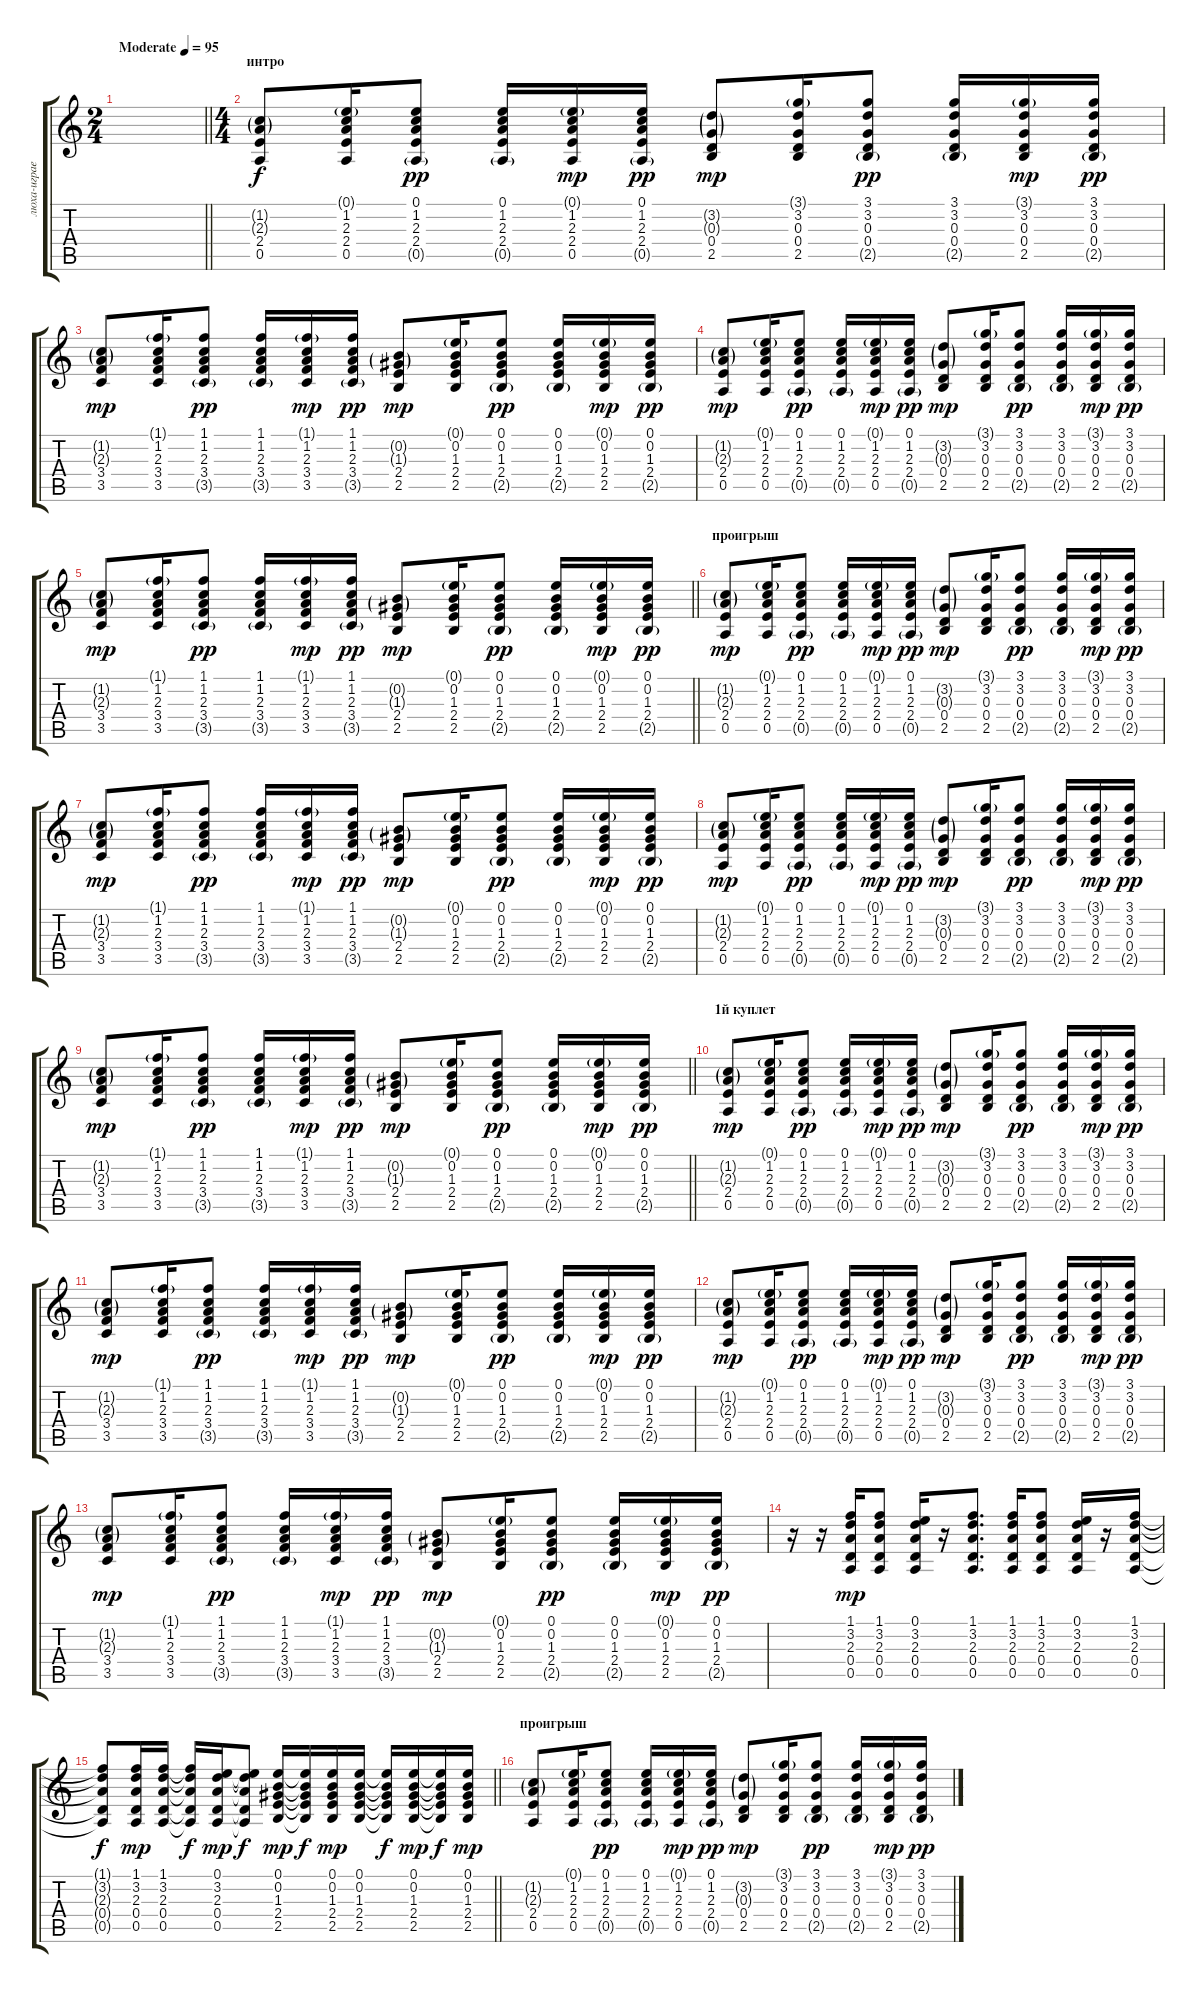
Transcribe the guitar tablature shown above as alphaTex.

\track ("люха-играет" "люха-играе") {instrument acousticguitarsteel}
\staff {score tabs}
\tuning (E4 B3 G3 D3 A2 E2) {hide}
\ts (2 4)
\tempo (95 "Moderate")
\clef g2
\barLineRight lightlight
\ks c
|
\ts (4 4)
\section ("" "интро")
(1.2{g} 2.3{g} 2.4 0.5).8 (0.1{g} 1.2 2.3 2.4 0.5).16 (0.1 1.2 2.3 2.4 0.5{g}).8{dy pp} (0.1 1.2 2.3 2.4 0.5{g}).16 (0.1{g} 1.2 2.3 2.4 0.5).16{dy mp} (0.1 1.2 2.3 2.4 0.5{g}).16{dy pp} (3.2{g} 0.3{g} 0.4 2.5).8{dy mp} (3.1{g} 3.2 0.3 0.4 2.5).16 (3.1 3.2 0.3 0.4 2.5{g}).8{dy pp} (3.1 3.2 0.3 0.4 2.5{g}).16 (3.1{g} 3.2 0.3 0.4 2.5).16{dy mp} (3.1 3.2 0.3 0.4 2.5{g}).16{dy pp} |
(1.2{g} 2.3{g} 3.4 3.5).8{dy mp} (1.1{g} 1.2 2.3 3.4 3.5).16 (1.1 1.2 2.3 3.4 3.5{g}).8{dy pp} (1.1 1.2 2.3 3.4 3.5{g}).16 (1.1{g} 1.2 2.3 3.4 3.5).16{dy mp} (1.1 1.2 2.3 3.4 3.5{g}).16{dy pp} (0.2{g} 1.3{g} 2.4 2.5).8{dy mp} (0.1{g} 0.2 1.3 2.4 2.5).16 (0.1 0.2 1.3 2.4 2.5{g}).8{dy pp} (0.1 0.2 1.3 2.4 2.5{g}).16 (0.1{g} 0.2 1.3 2.4 2.5).16{dy mp} (0.1 0.2 1.3 2.4 2.5{g}).16{dy pp} |
(1.2{g} 2.3{g} 2.4 0.5).8{dy mp} (0.1{g} 1.2 2.3 2.4 0.5).16 (0.1 1.2 2.3 2.4 0.5{g}).8{dy pp} (0.1 1.2 2.3 2.4 0.5{g}).16 (0.1{g} 1.2 2.3 2.4 0.5).16{dy mp} (0.1 1.2 2.3 2.4 0.5{g}).16{dy pp} (3.2{g} 0.3{g} 0.4 2.5).8{dy mp} (3.1{g} 3.2 0.3 0.4 2.5).16 (3.1 3.2 0.3 0.4 2.5{g}).8{dy pp} (3.1 3.2 0.3 0.4 2.5{g}).16 (3.1{g} 3.2 0.3 0.4 2.5).16{dy mp} (3.1 3.2 0.3 0.4 2.5{g}).16{dy pp} |
\barLineRight lightlight
(1.2{g} 2.3{g} 3.4 3.5).8{dy mp} (1.1{g} 1.2 2.3 3.4 3.5).16 (1.1 1.2 2.3 3.4 3.5{g}).8{dy pp} (1.1 1.2 2.3 3.4 3.5{g}).16 (1.1{g} 1.2 2.3 3.4 3.5).16{dy mp} (1.1 1.2 2.3 3.4 3.5{g}).16{dy pp} (0.2{g} 1.3{g} 2.4 2.5).8{dy mp} (0.1{g} 0.2 1.3 2.4 2.5).16 (0.1 0.2 1.3 2.4 2.5{g}).8{dy pp} (0.1 0.2 1.3 2.4 2.5{g}).16 (0.1{g} 0.2 1.3 2.4 2.5).16{dy mp} (0.1 0.2 1.3 2.4 2.5{g}).16{dy pp} |
\section ("" "проигрыш")
(1.2{g} 2.3{g} 2.4 0.5).8{dy mp} (0.1{g} 1.2 2.3 2.4 0.5).16 (0.1 1.2 2.3 2.4 0.5{g}).8{dy pp} (0.1 1.2 2.3 2.4 0.5{g}).16 (0.1{g} 1.2 2.3 2.4 0.5).16{dy mp} (0.1 1.2 2.3 2.4 0.5{g}).16{dy pp} (3.2{g} 0.3{g} 0.4 2.5).8{dy mp} (3.1{g} 3.2 0.3 0.4 2.5).16 (3.1 3.2 0.3 0.4 2.5{g}).8{dy pp} (3.1 3.2 0.3 0.4 2.5{g}).16 (3.1{g} 3.2 0.3 0.4 2.5).16{dy mp} (3.1 3.2 0.3 0.4 2.5{g}).16{dy pp} |
(1.2{g} 2.3{g} 3.4 3.5).8{dy mp} (1.1{g} 1.2 2.3 3.4 3.5).16 (1.1 1.2 2.3 3.4 3.5{g}).8{dy pp} (1.1 1.2 2.3 3.4 3.5{g}).16 (1.1{g} 1.2 2.3 3.4 3.5).16{dy mp} (1.1 1.2 2.3 3.4 3.5{g}).16{dy pp} (0.2{g} 1.3{g} 2.4 2.5).8{dy mp} (0.1{g} 0.2 1.3 2.4 2.5).16 (0.1 0.2 1.3 2.4 2.5{g}).8{dy pp} (0.1 0.2 1.3 2.4 2.5{g}).16 (0.1{g} 0.2 1.3 2.4 2.5).16{dy mp} (0.1 0.2 1.3 2.4 2.5{g}).16{dy pp} |
(1.2{g} 2.3{g} 2.4 0.5).8{dy mp} (0.1{g} 1.2 2.3 2.4 0.5).16 (0.1 1.2 2.3 2.4 0.5{g}).8{dy pp} (0.1 1.2 2.3 2.4 0.5{g}).16 (0.1{g} 1.2 2.3 2.4 0.5).16{dy mp} (0.1 1.2 2.3 2.4 0.5{g}).16{dy pp} (3.2{g} 0.3{g} 0.4 2.5).8{dy mp} (3.1{g} 3.2 0.3 0.4 2.5).16 (3.1 3.2 0.3 0.4 2.5{g}).8{dy pp} (3.1 3.2 0.3 0.4 2.5{g}).16 (3.1{g} 3.2 0.3 0.4 2.5).16{dy mp} (3.1 3.2 0.3 0.4 2.5{g}).16{dy pp} |
\barLineRight lightlight
(1.2{g} 2.3{g} 3.4 3.5).8{dy mp} (1.1{g} 1.2 2.3 3.4 3.5).16 (1.1 1.2 2.3 3.4 3.5{g}).8{dy pp} (1.1 1.2 2.3 3.4 3.5{g}).16 (1.1{g} 1.2 2.3 3.4 3.5).16{dy mp} (1.1 1.2 2.3 3.4 3.5{g}).16{dy pp} (0.2{g} 1.3{g} 2.4 2.5).8{dy mp} (0.1{g} 0.2 1.3 2.4 2.5).16 (0.1 0.2 1.3 2.4 2.5{g}).8{dy pp} (0.1 0.2 1.3 2.4 2.5{g}).16 (0.1{g} 0.2 1.3 2.4 2.5).16{dy mp} (0.1 0.2 1.3 2.4 2.5{g}).16{dy pp} |
\section ("" "1й куплет")
(1.2{g} 2.3{g} 2.4 0.5).8{dy mp} (0.1{g} 1.2 2.3 2.4 0.5).16 (0.1 1.2 2.3 2.4 0.5{g}).8{dy pp} (0.1 1.2 2.3 2.4 0.5{g}).16 (0.1{g} 1.2 2.3 2.4 0.5).16{dy mp} (0.1 1.2 2.3 2.4 0.5{g}).16{dy pp} (3.2{g} 0.3{g} 0.4 2.5).8{dy mp} (3.1{g} 3.2 0.3 0.4 2.5).16 (3.1 3.2 0.3 0.4 2.5{g}).8{dy pp} (3.1 3.2 0.3 0.4 2.5{g}).16 (3.1{g} 3.2 0.3 0.4 2.5).16{dy mp} (3.1 3.2 0.3 0.4 2.5{g}).16{dy pp} |
(1.2{g} 2.3{g} 3.4 3.5).8{dy mp} (1.1{g} 1.2 2.3 3.4 3.5).16 (1.1 1.2 2.3 3.4 3.5{g}).8{dy pp} (1.1 1.2 2.3 3.4 3.5{g}).16 (1.1{g} 1.2 2.3 3.4 3.5).16{dy mp} (1.1 1.2 2.3 3.4 3.5{g}).16{dy pp} (0.2{g} 1.3{g} 2.4 2.5).8{dy mp} (0.1{g} 0.2 1.3 2.4 2.5).16 (0.1 0.2 1.3 2.4 2.5{g}).8{dy pp} (0.1 0.2 1.3 2.4 2.5{g}).16 (0.1{g} 0.2 1.3 2.4 2.5).16{dy mp} (0.1 0.2 1.3 2.4 2.5{g}).16{dy pp} |
(1.2{g} 2.3{g} 2.4 0.5).8{dy mp} (0.1{g} 1.2 2.3 2.4 0.5).16 (0.1 1.2 2.3 2.4 0.5{g}).8{dy pp} (0.1 1.2 2.3 2.4 0.5{g}).16 (0.1{g} 1.2 2.3 2.4 0.5).16{dy mp} (0.1 1.2 2.3 2.4 0.5{g}).16{dy pp} (3.2{g} 0.3{g} 0.4 2.5).8{dy mp} (3.1{g} 3.2 0.3 0.4 2.5).16 (3.1 3.2 0.3 0.4 2.5{g}).8{dy pp} (3.1 3.2 0.3 0.4 2.5{g}).16 (3.1{g} 3.2 0.3 0.4 2.5).16{dy mp} (3.1 3.2 0.3 0.4 2.5{g}).16{dy pp} |
(1.2{g} 2.3{g} 3.4 3.5).8{dy mp} (1.1{g} 1.2 2.3 3.4 3.5).16 (1.1 1.2 2.3 3.4 3.5{g}).8{dy pp} (1.1 1.2 2.3 3.4 3.5{g}).16 (1.1{g} 1.2 2.3 3.4 3.5).16{dy mp} (1.1 1.2 2.3 3.4 3.5{g}).16{dy pp} (0.2{g} 1.3{g} 2.4 2.5).8{dy mp} (0.1{g} 0.2 1.3 2.4 2.5).16 (0.1 0.2 1.3 2.4 2.5{g}).8{dy pp} (0.1 0.2 1.3 2.4 2.5{g}).16 (0.1{g} 0.2 1.3 2.4 2.5).16{dy mp} (0.1 0.2 1.3 2.4 2.5{g}).16{dy pp} |
r.16 r.16 (1.1 3.2 2.3 0.4 0.5).16{dy mp} (1.1 3.2 2.3 0.4 0.5).8 (0.1 3.2 2.3 0.4 0.5).16 r.16 (1.1 3.2 2.3 0.4 0.5).8{d} (1.1 3.2 2.3 0.4 0.5).16 (1.1 3.2 2.3 0.4 0.5).8 (0.1 3.2 2.3 0.4 0.5).16 r.16 (1.1 3.2 2.3 0.4 0.5).16 |
\barLineRight lightlight
(1.1{t} 3.2{t} 2.3{t} 0.4{t} 0.5{t}).8{dy f} (1.1 3.2 2.3 0.4 0.5).16{dy mp} (1.1 3.2 2.3 0.4 0.5).16 (1.1{t} 3.2{t} 2.3{t} 0.4{t} 0.5{t}).16{dy f} (0.1 3.2 2.3 0.4 0.5).16{dy mp} (0.1{t} 3.2{t} 2.3{t} 0.4{t} 0.5{t}).8{dy f} (0.1 0.2 1.3 2.4 2.5).16{dy mp} (0.1{t} 0.2{t} 1.3{t} 2.4{t} 2.5{t}).16{dy f} (0.1 0.2 1.3 2.4 2.5).16{dy mp} (0.1 0.2 1.3 2.4 2.5).16 (0.1{t} 0.2{t} 1.3{t} 2.4{t} 2.5{t}).16{dy f} (0.1 0.2 1.3 2.4 2.5).16{dy mp} (0.1{t} 0.2{t} 1.3{t} 2.4{t} 2.5{t}).16{dy f} (0.1 0.2 1.3 2.4 2.5).16{dy mp} |
\section ("" "проигрыш")
(1.2{g} 2.3{g} 2.4 0.5).8 (0.1{g} 1.2 2.3 2.4 0.5).16 (0.1 1.2 2.3 2.4 0.5{g}).8{dy pp} (0.1 1.2 2.3 2.4 0.5{g}).16 (0.1{g} 1.2 2.3 2.4 0.5).16{dy mp} (0.1 1.2 2.3 2.4 0.5{g}).16{dy pp} (3.2{g} 0.3{g} 0.4 2.5).8{dy mp} (3.1{g} 3.2 0.3 0.4 2.5).16 (3.1 3.2 0.3 0.4 2.5{g}).8{dy pp} (3.1 3.2 0.3 0.4 2.5{g}).16 (3.1{g} 3.2 0.3 0.4 2.5).16{dy mp} (3.1 3.2 0.3 0.4 2.5{g}).16{dy pp}
